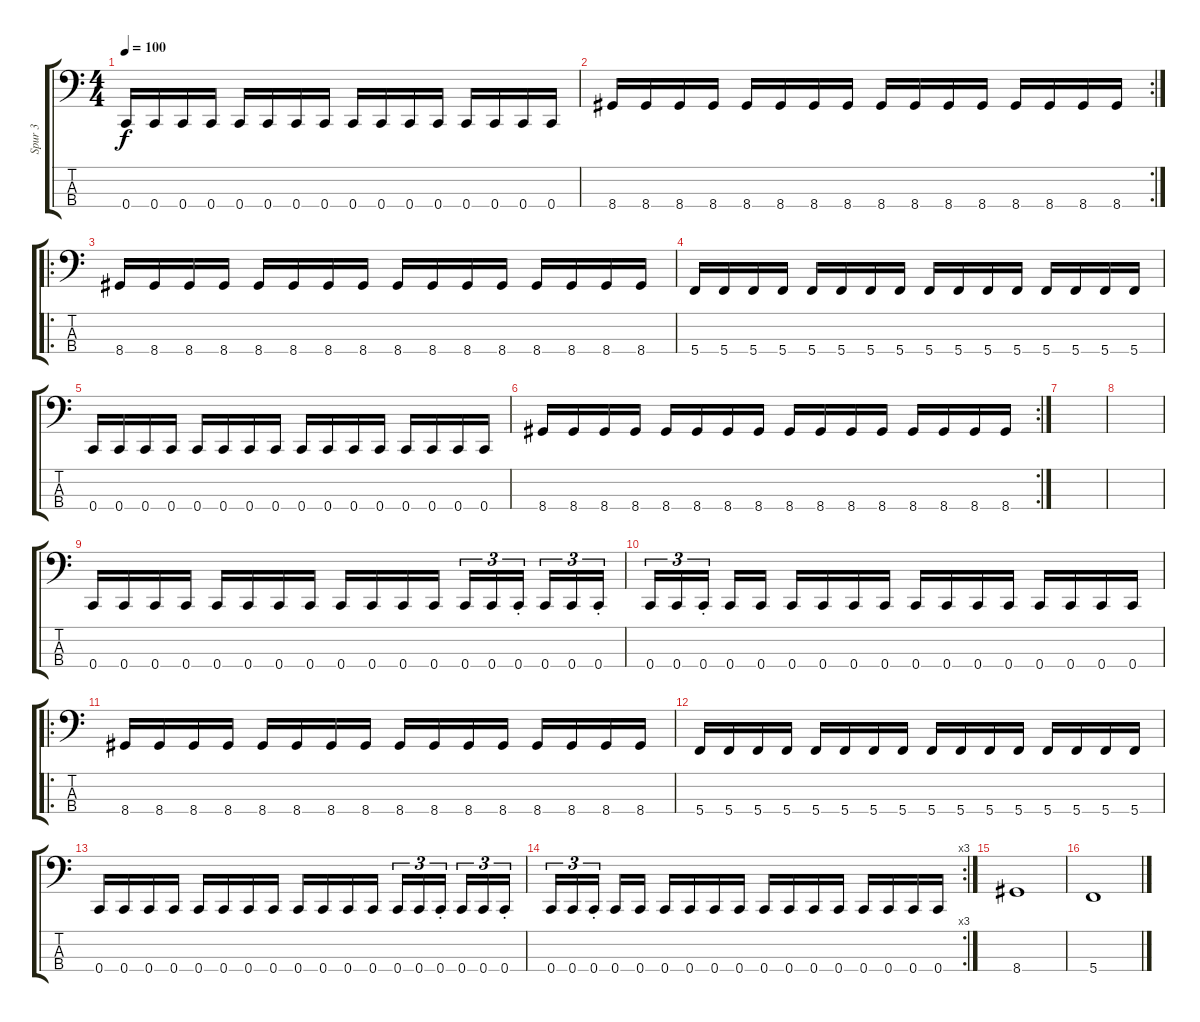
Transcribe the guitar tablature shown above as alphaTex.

\track ("Spur 3" "Spur 3") {instrument electricbasspick}
\staff {score tabs}
\tuning (F2 C2 G1 C1) {hide}
\ts (4 4)
\tempo 100
\clef f4
\ks c
0.4.16{dy f} 0.4.16 0.4.16 0.4.16 0.4.16 0.4.16 0.4.16 0.4.16 0.4.16 0.4.16 0.4.16 0.4.16 0.4.16 0.4.16 0.4.16 0.4.16 |
\rc 2
8.4.16 8.4.16 8.4.16 8.4.16 8.4.16 8.4.16 8.4.16 8.4.16 8.4.16 8.4.16 8.4.16 8.4.16 8.4.16 8.4.16 8.4.16 8.4.16 |
\ro
8.4.16 8.4.16 8.4.16 8.4.16 8.4.16 8.4.16 8.4.16 8.4.16 8.4.16 8.4.16 8.4.16 8.4.16 8.4.16 8.4.16 8.4.16 8.4.16 |
5.4.16 5.4.16 5.4.16 5.4.16 5.4.16 5.4.16 5.4.16 5.4.16 5.4.16 5.4.16 5.4.16 5.4.16 5.4.16 5.4.16 5.4.16 5.4.16 |
0.4.16 0.4.16 0.4.16 0.4.16 0.4.16 0.4.16 0.4.16 0.4.16 0.4.16 0.4.16 0.4.16 0.4.16 0.4.16 0.4.16 0.4.16 0.4.16 |
\rc 2
8.4.16 8.4.16 8.4.16 8.4.16 8.4.16 8.4.16 8.4.16 8.4.16 8.4.16 8.4.16 8.4.16 8.4.16 8.4.16 8.4.16 8.4.16 8.4.16 |
|
|
0.4.16 0.4.16 0.4.16 0.4.16 0.4.16 0.4.16 0.4.16 0.4.16 0.4.16 0.4.16 0.4.16 0.4.16 0.4.16{tu (3 2)} 0.4.16{tu (3 2)} 0.4{st}.16{tu (3 2) beam splitsecondary} 0.4.16{tu (3 2)} 0.4.16{tu (3 2)} 0.4{st}.16{tu (3 2)} |
0.4.16{tu (3 2)} 0.4.16{tu (3 2)} 0.4{st}.16{tu (3 2) beam splitsecondary} 0.4.16 0.4.16 0.4.16 0.4.16 0.4.16 0.4.16 0.4.16 0.4.16 0.4.16 0.4.16 0.4.16 0.4.16 0.4.16 0.4.16 |
\ro
8.4.16 8.4.16 8.4.16 8.4.16 8.4.16 8.4.16 8.4.16 8.4.16 8.4.16 8.4.16 8.4.16 8.4.16 8.4.16 8.4.16 8.4.16 8.4.16 |
5.4.16 5.4.16 5.4.16 5.4.16 5.4.16 5.4.16 5.4.16 5.4.16 5.4.16 5.4.16 5.4.16 5.4.16 5.4.16 5.4.16 5.4.16 5.4.16 |
0.4.16 0.4.16 0.4.16 0.4.16 0.4.16 0.4.16 0.4.16 0.4.16 0.4.16 0.4.16 0.4.16 0.4.16 0.4.16{tu (3 2)} 0.4.16{tu (3 2)} 0.4{st}.16{tu (3 2) beam splitsecondary} 0.4.16{tu (3 2)} 0.4.16{tu (3 2)} 0.4{st}.16{tu (3 2)} |
\rc 3
0.4.16{tu (3 2)} 0.4.16{tu (3 2)} 0.4{st}.16{tu (3 2) beam splitsecondary} 0.4.16 0.4.16 0.4.16 0.4.16 0.4.16 0.4.16 0.4.16 0.4.16 0.4.16 0.4.16 0.4.16 0.4.16 0.4.16 0.4.16 |
8.4.1 |
5.4.1
